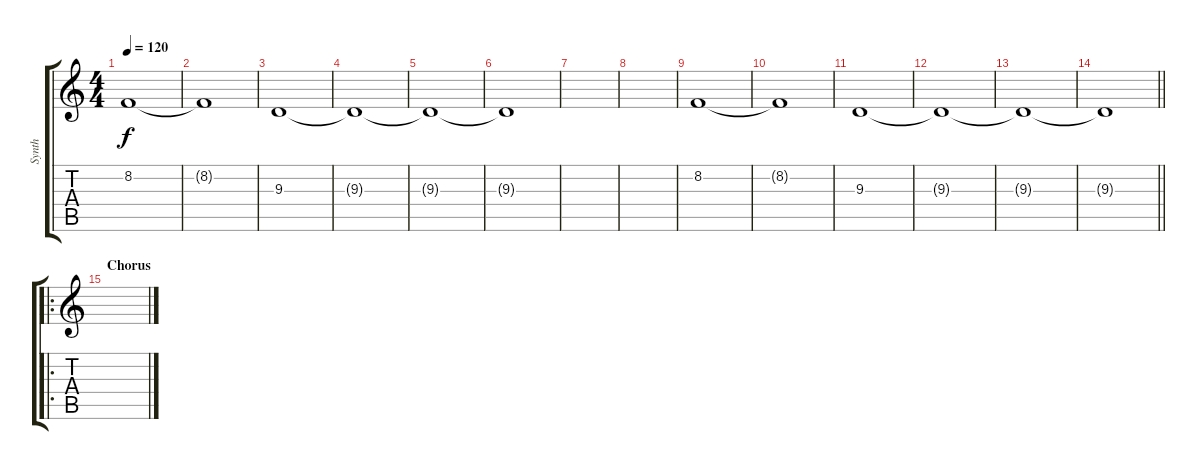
\track ("Synth" "Synth") {instrument pad2warm}
\staff {score tabs}
\tuning (D4 A3 F3 C3 G2 C2) {hide}
\ts (4 4)
\tempo 120
\clef g2
\ks c
8.2.1{dy f} |
8.2{t}.1 |
9.3.1 |
9.3{t}.1 |
9.3{t}.1 |
9.3{t}.1 |
|
|
8.2.1 |
8.2{t}.1 |
9.3.1 |
9.3{t}.1 |
9.3{t}.1 |
\barLineRight lightlight
9.3{t}.1 |
\ro
\section ("" "Chorus")
